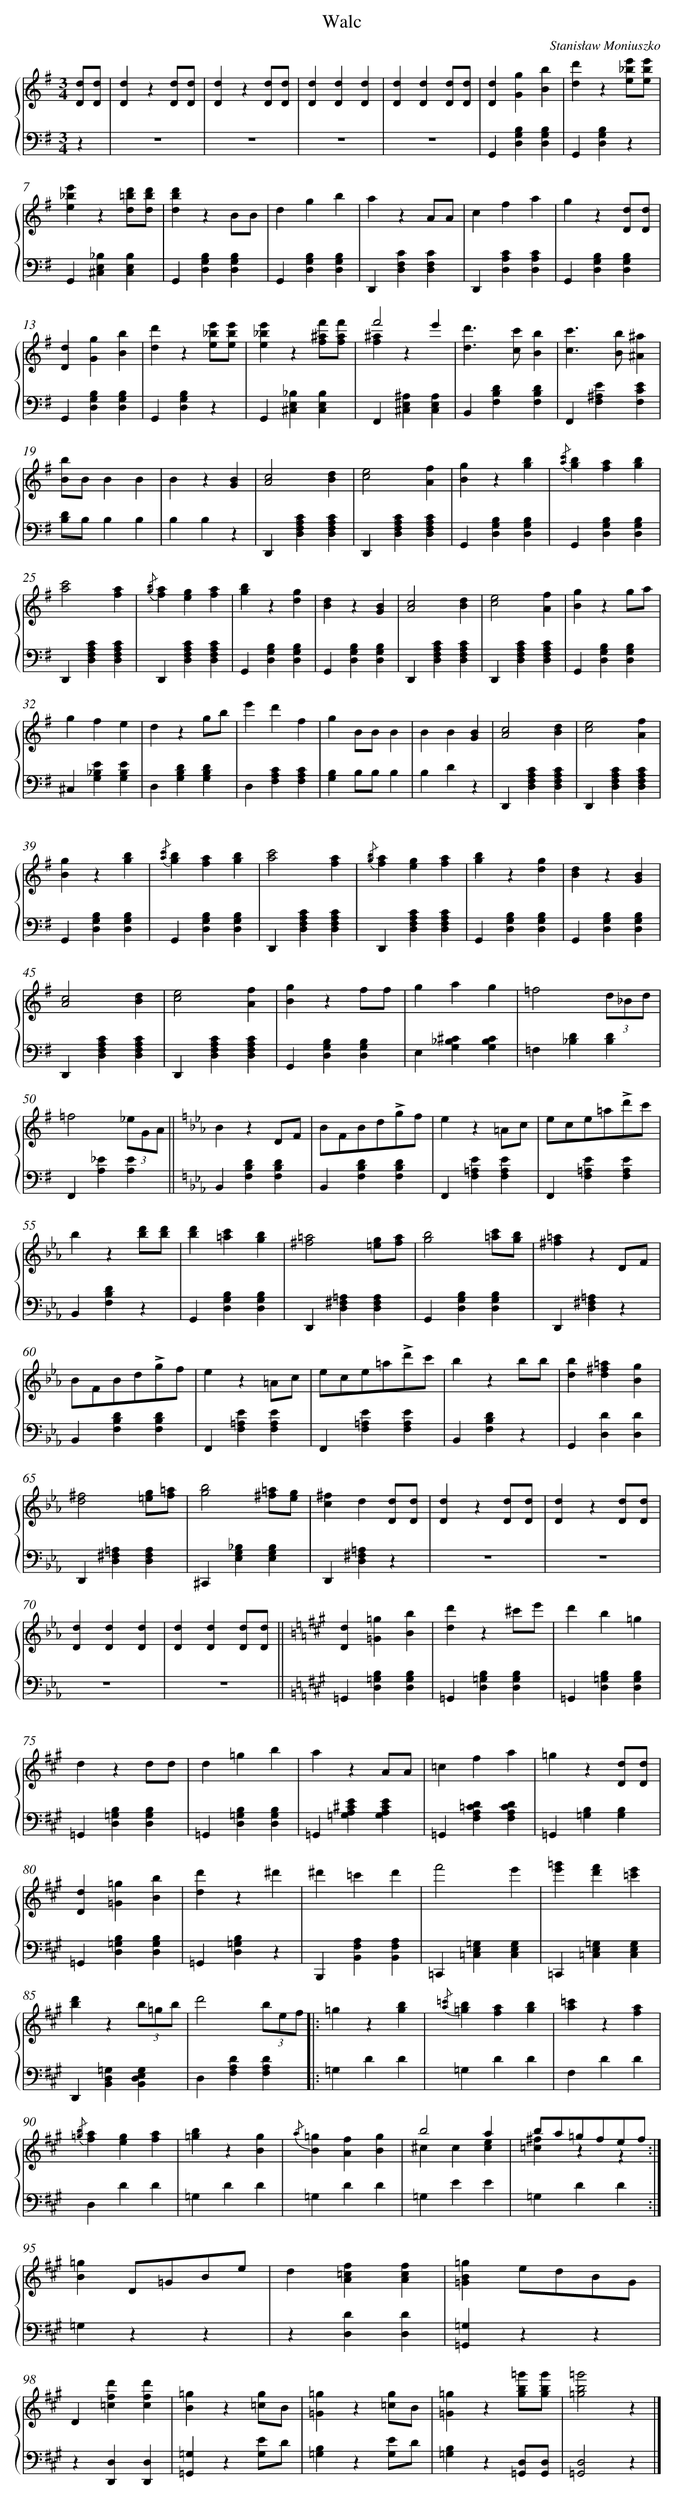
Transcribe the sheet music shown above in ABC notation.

X:1
T: Walc
C: Stanisław Moniuszko
L: 1/4
M: 3/4
%%staves {1 2}
V: 1 clef=treble
V: 2 clef=bass
K: G
[V:1] [d/D/][d/D/] |
[V:2] z |
[V:1] [dD]z[d/D/][d/D/] |
[V:2] z3 |
[V:1] [dD]z[d/D/][d/D/] |
[V:2] z3 |
[V:1] [dD][dD][dD] |
[V:2] z3 |
[V:1] [dD][dD][d/D/][d/D/] |
[V:2] z3 |
[V:1] [dD][gG][bB] |
[V:2] G,,[B,G,D,][B,G,D,] |
[V:1] [d'd]z[e'/_b/e/][e'/b/e/] |
[V:2] G,,[B,G,D,]z |
[V:1] [e'_be]z[d'/=b/d/][d'/b/d/] |
[V:2] G,,[_B,E,^C,][B,E,C,] |
[V:1] [d'bd]zB/B/ |
[V:2] G,,[B,G,D,][B,G,D,] |
[V:1] dgb |
[V:2] G,,[B,G,D,][B,G,D,] |
[V:1] azA/A/ |
[V:2] D,,[CF,D,][CF,D,] |
[V:1] cfa |
[V:2] D,,[CA,D,][CA,D,] |
[V:1] gz[d/D/][d/D/] |
[V:2] G,,[B,G,D,][B,G,D,] |
[V:1] [dD][gG][bB] |
[V:2] G,,[B,G,D,][B,G,D,] |
[V:1] [d'd]z[e'/_b/e/][e'/b/e/] |
[V:2] G,,[B,G,D,]z |
[V:1] [e'_be]z[f'/^a/f/][f'/a/f/] |
[V:2] G,,[_B,E,^C,][B,E,C,] |
[V:1] f'2e' & [^af]zx |
[V:2] F,,[^A,E,^C,][A,E,C,] |
[V:1] [d'd]>[c'c][bB] |
[V:2] B,,[DB,F,][DB,F,] |
[V:1] [c'c]>[bB][^a^A] |
[V:2] F,,[E^A,F,][ECF,] |
[V:1] [b/B/]B/BB |
[V:2] [D/B,/]B,/B,B, |
[V:1] Bz[BG] |
[V:2] B,B,z |
[V:1] [c2A2][dB] |
[V:2] D,,[CA,F,D,][CA,F,D,] |
[V:1] [e2c2][fA] |
[V:2] D,,[CA,F,D,][CA,F,D,] |
[V:1] [gB]z[bg] |
[V:2] G,,[B,G,D,][B,G,D,] |
[V:1] {/[c'a]}[bg][af][bg] |
[V:2] G,,[B,G,D,][B,G,D,] |
[V:1] [c'2a2][af] |
[V:2] D,,[CA,F,D,][CA,F,D,] |
[V:1] {/[bg]}[af][ge][af] |
[V:2] D,,[CA,F,D,][CA,F,D,] |
[V:1] [bg]z[gd] |
[V:2] G,,[B,G,D,][B,G,D,] |
[V:1] [dB]z[BG] |
[V:2] G,,[B,G,D,][B,G,D,] |
[V:1] [c2A2][dB] |
[V:2] D,,[CA,F,D,][CA,F,D,] |
[V:1] [e2c2][fA] |
[V:2] D,,[CA,F,D,][CA,F,D,] |
[V:1] [gB]zg/a/ |
[V:2] G,,[B,G,D,][B,G,D,] |
[V:1] gfe |
[V:2] ^C,[E_B,G,][EB,G,] |
[V:1] dzg/b/ |
[V:2] D,[DB,G,][DB,G,] |
[V:1] e'd'f |
[V:2] D,[CA,F,][CA,F,] |
[V:1] gB/B/B |
[V:2] [B,G,]B,/B,/B, |
[V:1] BB[BG] |
[V:2] B,Dz |
[V:1] [c2A2][dB] |
[V:2] D,,[CA,F,D,][CA,F,D,] |
[V:1] [e2c2][fA] |
[V:2] D,,[CA,F,D,][CA,F,D,] |
[V:1] [gB]z[bg] |
[V:2] G,,[B,G,D,][B,G,D,] |
[V:1] {/[c'a]}[bg][af][bg] |
[V:2] G,,[B,G,D,][B,G,D,] |
[V:1] [c'2a2][af] |
[V:2] D,,[CA,F,D,][CA,F,D,] |
[V:1] {/[bg]}[af][ge][af] |
[V:2] D,,[CA,F,D,][CA,F,D,] |
[V:1] [bg]z[gd] |
[V:2] G,,[B,G,D,][B,G,D,] |
[V:1] [dB]z[BG] |
[V:2] G,,[B,G,D,][B,G,D,] |
[V:1] [c2A2][dB] |
[V:2] D,,[CA,F,D,][CA,F,D,] |
[V:1] [e2c2][fA] |
[V:2] D,,[CA,F,D,][CA,F,D,] |
[V:1] [gB]zf/f/ |
[V:2] G,,[B,G,D,][B,G,D,] |
[V:1] gag |
[V:2] E,[^C_B,G,][CB,G,] |
[V:1] =f2(3d/_B/d/ |
[V:2] =F,[D_B,][DB,] |
[V:1] =f2(3_e/G/A/ ||
[V:2] F,,[_EA,][EA,] ||
[V:1]  [K:Eb] BzD/F/ |
[V:2]  [K:Eb] B,,[DB,F,][DB,F,] |
[V:1] B/F/B/d/!accent!g/f/ |
[V:2] B,,[DB,F,][DB,F,] |
[V:1] ez=A/c/ |
[V:2] F,,[E=A,F,][EA,F,] |
[V:1] e/c/e/=a/!accent!d'/c'/ |
[V:2] F,,[E=A,F,][EA,F,] |
[V:1] bz[d'/b/][d'/b/] |
[V:2] B,,[DB,F,]z |
[V:1] [d'b][c'=a][bg] |
[V:2] G,,[B,G,D,][B,G,D,] |
[V:1] [=a2^f2][g/=e/][a/f/] |
[V:2] D,,[=A,^F,D,][A,F,D,] |
[V:1] [b2g2][c'/=a/][b/g/] |
[V:2] G,,[B,G,D,][B,G,D,] |
[V:1] [=a^f]zD/F/ |
[V:2] D,,[=A,^F,D,]z |
[V:1] B/F/B/d/!accent!g/f/ |
[V:2] B,,[DB,F,][DB,F,] |
[V:1] ez=A/c/ |
[V:2] F,,[E=A,F,][EA,F,] |
[V:1] e/c/e/=a/!accent!d'/c'/ |
[V:2] F,,[E=A,F,][EA,F,] |
[V:1] bzb/b/ |
[V:2] B,,[DB,F,]z |
[V:1] [bd][=a^fd][gB] |
[V:2] G,,[DD,][DD,] |
[V:1] [^f2d2][g/=e/][=a/f/] |
[V:2] D,,[=A,^F,D,][A,F,D,] |
[V:1] [b2g2][=a/^f/][g/e/] |
[V:2] ^C,,[_B,G,E,][B,G,E,] |
[V:1] [^fc]d[d/D/][d/D/] |
[V:2] D,,[=A,^F,D,]z |
[V:1] [dD]z[d/D/][d/D/] |
[V:2] z3 |
[V:1] [dD]z[d/D/][d/D/] |
[V:2] z3 |
[V:1] [dD][dD][dD] |
[V:2] z3 |
[V:1] [dD][dD][d/D/][d/D/] ||
[V:2] z3 ||
[V:1]  [K:A] [dD][=g=G][bB] |
[V:2]  [K:A] =G,,[B,=G,D,][B,G,D,] |
[V:1] [d'd]z^c'/e'/ |
[V:2] =G,,[B,=G,D,][B,G,D,] |
[V:1] d'b=g |
[V:2] =G,,[B,=G,D,][B,G,D,] |
[V:1] dzd/d/ |
[V:2] =G,,[B,=G,D,][B,G,D,] |
[V:1] d=gb |
[V:2] =G,,[B,=G,D,][B,G,D,] |
[V:1] azA/A/ |
[V:2] =G,,[E^CA,=G,][ECA,G,] |
[V:1] =cfa |
[V:2] =G,,[D=CA,F,][DCA,F,] |
[V:1] =gz[d/D/][d/D/] |
[V:2] =G,,[B,=G,][B,G,] |
[V:1] [dD][=g=G][bB] |
[V:2] =G,,[B,=G,D,][B,G,D,] |
[V:1] [d'd]z^d' |
[V:2] =G,,[B,=G,D,]z |
[V:1] ^d'=c'd' |
[V:2] B,,,[A,F,B,,][A,F,B,,] |
[V:1] f'2e' |
[V:2] =C,,[=G,E,=C,][G,E,C,] |
[V:1] [=g'e'][f'd'][e'=c'] |
[V:2] =C,,[=G,E,=C,][G,E,C,] |
[V:1] [d'b]z(3b/=g/b/ |
[V:2] D,,[=G,D,B,,][G,E,D,B,,] |
[V:1] d'2(3b/e/f/ ]|:
[V:2] D,[DA,F,][DA,F,] ]|:
[V:1] =gz[bg] |
[V:2] =G,DD |
[V:1] {/[=c'a]}[b=g][af][bg] |
[V:2] =G,DD |
[V:1] [=c'a]z[af] |
[V:2] F,DD |
[V:1] {/[b=g]}[af][ge][af] |
[V:2] D,DD |
[V:1] [b=g]z[gB] |
[V:2] =G,DD |
[V:1] {/a}[=gB][fA][gB] |
[V:2] =G,DD |
[V:1] b2a & ^cc[ec] |
[V:2] =G,EE |
[V:1] b/a/=g/f/e/f/ & [^f=c]zz :|]
[V:2] =G,DD :|]
[V:1] [=gB]D/=G/B/e/ |
[V:2] =G,zz |
[V:1] d[f=cA][fcA] |
[V:2] z[DD,][DD,] |
[V:1] [=gB=G]e/d/B/G/ |
[V:2] [=G,=G,,]zz |
[V:1] D[d'f=c][d'fc] |
[V:2] z[D,D,,][D,D,,] |
[V:1] [=gB]z[g/=c/]B/ |
[V:2] [=G,=G,,]z[E/G,/]D/ |
[V:1] [=g=G]z[g/=c/]B/ |
[V:2] [B,=G,]z[E/G,/]D/ |
[V:1] [=g=G]z[=g'/b/g/][g'/b/g/] |
[V:2] [B,=G,]z[D,/=G,,/][D,/G,,/] |
[V:1] [=g'2b2=g2]z |]
[V:2] [D,2=G,,2]z |]
